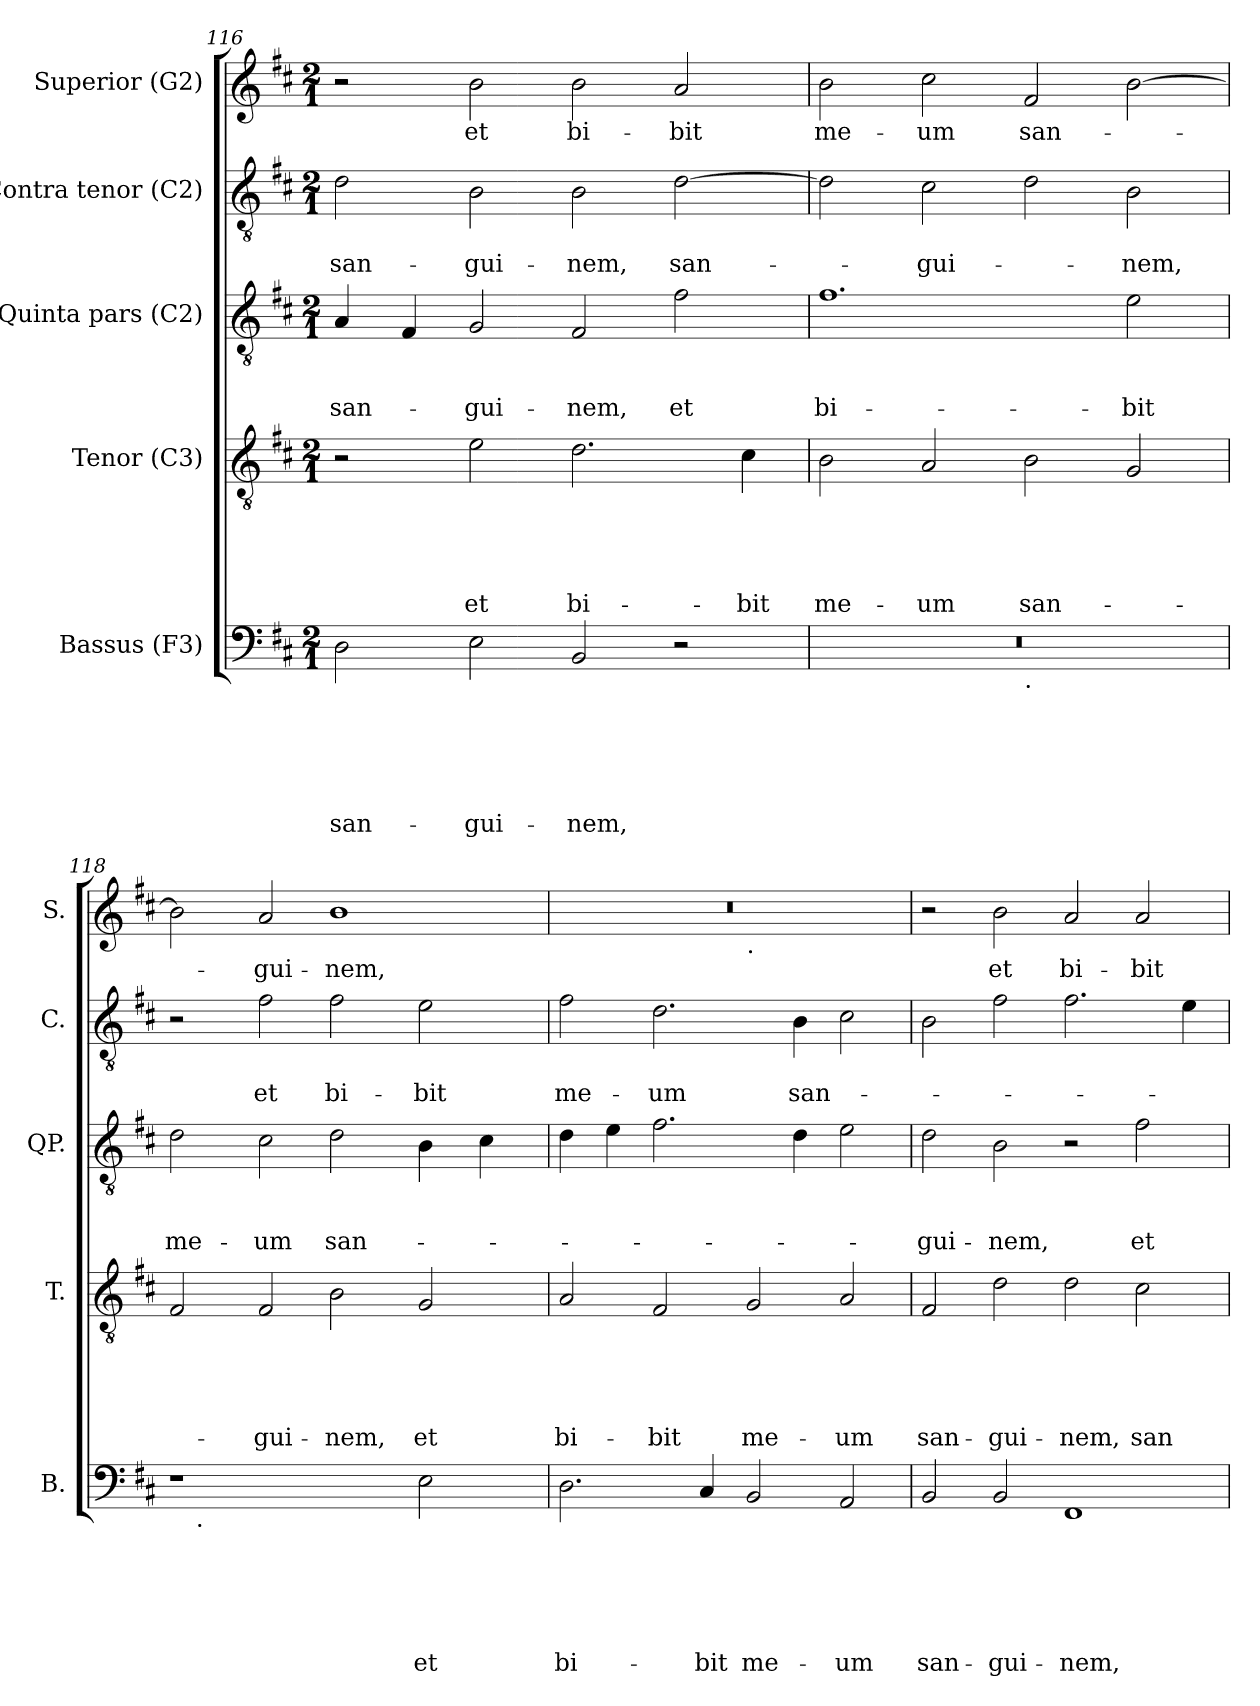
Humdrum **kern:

**kern	**text	**text	**text	**text	**text	**text	**kern	**text	**text	**text	**text	**text	**kern	**text	**text	**text	**kern	**text	**text	**kern	**text
*part5	*part5	*part5	*part5	*part5	*part5	*part5	*part4	*part4	*part4	*part4	*part4	*part4	*part3	*part3	*part3	*part3	*part2	*part2	*part2	*part1	*part1
*staff5	*staff5	*staff5	*staff5	*staff5	*staff5	*staff5	*staff4	*staff4	*staff4	*staff4	*staff4	*staff4	*staff3	*staff3	*staff3	*staff3	*staff2	*staff2	*staff2	*staff1	*staff1
*I"Bassus (F3)	*	*	*	*	*	*	*I"Tenor (C3)	*	*	*	*	*	*I"Quinta pars (C2)	*	*	*	*I"Contra tenor (C2)	*	*	*I"Superior (G2)	*
*I'B.	*	*	*	*	*	*	*I'T.	*	*	*	*	*	*I'QP.	*	*	*	*I'C.	*	*	*I'S.	*
!!LO:LB:g=z
*clefF4	*	*	*	*	*	*	*clefGv2	*	*	*	*	*	*clefGv2	*	*	*	*clefGv2	*	*	*clefG2	*
*k[f#c#]	*	*	*	*	*	*	*k[f#c#]	*	*	*	*	*	*k[f#c#]	*	*	*	*k[f#c#]	*	*	*k[f#c#]	*
*D:	*	*	*	*	*	*	*D:	*	*	*	*	*	*D:	*	*	*	*D:	*	*	*D:	*
*M2/1	*	*	*	*	*	*	*M2/1	*	*	*	*	*	*M2/1	*	*	*	*M2/1	*	*	*M2/1	*
=116	=116	=116	=116	=116	=116	=116	=116	=116	=116	=116	=116	=116	=116	=116	=116	=116	=116	=116	=116	=116	=116
!	!	!	!	!	!	!LO:LY:b	!	!	!	!	!	!	!	!	!	!LO:LY:b	!	!	!LO:LY:b	!	!
2D\	.	.	.	.	.	san-	2r	.	.	.	.	.	4A/	.	.	san-	2d\	.	san-	2r	.
.	.	.	.	.	.	.	.	.	.	.	.	.	4F#/	.	.	.	.	.	.	.	.
!	!	!	!	!	!	!LO:LY:b	!	!	!	!	!	!LO:LY:b	!	!	!	!LO:LY:b	!	!	!LO:LY:b	!	!LO:LY:b
2E\	.	.	.	.	.	-gui-	2e\	.	.	.	.	et	2G/	.	.	-gui-	2B\	.	-gui-	2b\	et
!	!	!	!	!	!	!LO:LY:b	!	!	!	!	!	!LO:LY:b	!	!	!	!LO:LY:b	!	!	!LO:LY:b	!	!LO:LY:b
2BB/	.	.	.	.	.	-nem,	2.d\	.	.	.	.	bi-	2F#/	.	.	-nem,	2B\	.	-nem,	2b\	bi-
!	!	!	!	!	!	!	!	!	!	!	!	!	!	!	!	!LO:LY:b	!	!	!LO:LY:b	!	!LO:LY:b
2r	.	.	.	.	.	.	.	.	.	.	.	.	2f#\	.	.	et	[>2d\	.	san-	2a/	-bit
!	!	!	!	!	!	!	!	!	!	!	!	!LO:LY:b	!	!	!	!	!	!	!	!	!
.	.	.	.	.	.	.	4c#\	.	.	.	.	-bit	.	.	.	.	.	.	.	.	.
=117	=117	=117	=117	=117	=117	=117	=117	=117	=117	=117	=117	=117	=117	=117	=117	=117	=117	=117	=117	=117	=117
!	!	!	!	!	!	!	!	!	!	!	!	!LO:LY:b	!	!	!	!LO:LY:b	!	!	!	!	!LO:LY:b
*^	*	*	*	*	*	*	*	*	*	*	*	*	*	*	*	*	*	*	*	*	*
0r	1ryy	.	.	.	.	.	.	2B\	.	.	.	.	me-	1.f#	.	.	bi-	2d\]	.	.	2b\	me-
!	!	!	!	!	!	!	!	!	!	!	!	!	!LO:LY:b	!	!	!	!	!	!	!LO:LY:b	!	!LO:LY:b
.	.	.	.	.	.	.	.	2A/	.	.	.	.	-um	.	.	.	.	2c#\	.	-gui-	2cc#\	-um
!	!LO:TX:b:t=.	!	!	!	!	!	!	!	!	!	!	!	!	!	!	!	!	!	!	!	!	!
!	!	!	!	!	!	!	!	!	!	!	!	!	!LO:LY:b	!	!	!	!	!	!	!	!	!LO:LY:b
.	1ryy	.	.	.	.	.	.	2B\	.	.	.	.	san-	.	.	.	.	2d\	.	.	2f#/	san-
!	!	!	!	!	!	!	!	!	!	!	!	!	!	!	!	!	!LO:LY:b	!	!	!LO:LY:b	!	!
.	.	.	.	.	.	.	.	2G/	.	.	.	.	.	2e\	.	.	-bit	2B\	.	-nem,	[>2b\	.
=118	=118	=118	=118	=118	=118	=118	=118	=118	=118	=118	=118	=118	=118	=118	=118	=118	=118	=118	=118	=118	=118	=118
!	!	!	!	!	!	!	!	!	!	!	!	!	!	!	!	!	!LO:LY:b	!	!	!	!	!
1r	16.ryy	.	.	.	.	.	.	2F#/	.	.	.	.	.	2d\	.	.	me-	2r	.	.	2b\]	.
!	!LO:TX:b:t=.	!	!	!	!	!	!	!	!	!	!	!	!	!	!	!	!	!	!	!	!	!
.	1ryy	.	.	.	.	.	.	.	.	.	.	.	.	.	.	.	.	.	.	.	.	.
!	!	!	!	!	!	!	!	!	!	!	!	!	!LO:LY:b	!	!	!	!LO:LY:b	!	!	!LO:LY:b	!	!LO:LY:b
.	.	.	.	.	.	.	.	2F#/	.	.	.	.	-gui-	2c#\	.	.	-um	2f#\	.	et	2a/	-gui-
!	!	!	!	!	!	!	!	!	!	!	!	!	!LO:LY:b	!	!	!	!LO:LY:b	!	!	!LO:LY:b	!	!LO:LY:b
2ryy	.	.	.	.	.	.	.	2B\	.	.	.	.	-nem,	2d\	.	.	san-	2f#\	.	bi-	1b	-nem,
.	2ryy	.	.	.	.	.	.	.	.	.	.	.	.	.	.	.	.	.	.	.	.	.
!	!	!	!	!	!	!	!LO:LY:b	!	!	!	!	!	!LO:LY:b	!	!	!	!	!	!	!LO:LY:b	!	!
2E\	.	.	.	.	.	.	et	2G/	.	.	.	.	et	4B\	.	.	.	2e\	.	-bit	.	.
.	4ryy	.	.	.	.	.	.	.	.	.	.	.	.	.	.	.	.	.	.	.	.	.
.	.	.	.	.	.	.	.	.	.	.	.	.	.	4c#\	.	.	.	.	.	.	.	.
.	8ryy	.	.	.	.	.	.	.	.	.	.	.	.	.	.	.	.	.	.	.	.	.
.	32ryy	.	.	.	.	.	.	.	.	.	.	.	.	.	.	.	.	.	.	.	.	.
=119	=119	=119	=119	=119	=119	=119	=119	=119	=119	=119	=119	=119	=119	=119	=119	=119	=119	=119	=119	=119	=119	=119
!	!	!	!	!	!	!	!LO:LY:b	!	!	!	!	!	!LO:LY:b	!	!	!	!	!	!	!LO:LY:b	!	!
*v	*v	*	*	*	*	*	*	*	*	*	*	*	*	*	*	*	*	*	*	*	*^	*
2.D\	.	.	.	.	.	bi-	2A/	.	.	.	.	bi-	4d\	.	.	.	2f#\	.	me-	0r	1ryy	.
.	.	.	.	.	.	.	.	.	.	.	.	.	4e\	.	.	.	.	.	.	.	.	.
!	!	!	!	!	!	!	!	!	!	!	!	!LO:LY:b	!	!	!	!	!	!	!LO:LY:b	!	!	!
.	.	.	.	.	.	.	2F#/	.	.	.	.	-bit	2.f#\	.	.	.	2.d\	.	-um	.	.	.
!	!	!	!	!	!	!LO:LY:b	!	!	!	!	!	!	!	!	!	!	!	!	!	!	!	!
4C#/	.	.	.	.	.	-bit	.	.	.	.	.	.	.	.	.	.	.	.	.	.	.	.
!	!	!	!	!	!	!	!	!	!	!	!	!	!	!	!	!	!	!	!	!	!LO:TX:b:t=.	!
!	!	!	!	!	!	!LO:LY:b	!	!	!	!	!	!LO:LY:b	!	!	!	!	!	!	!	!	!	!
2BB/	.	.	.	.	.	me-	2G/	.	.	.	.	me-	.	.	.	.	.	.	.	.	1ryy	.
!	!	!	!	!	!	!	!	!	!	!	!	!	!	!	!	!	!	!	!LO:LY:b	!	!	!
.	.	.	.	.	.	.	.	.	.	.	.	.	4d\	.	.	.	4B\	.	san-	.	.	.
!	!	!	!	!	!	!LO:LY:b	!	!	!	!	!	!LO:LY:b	!	!	!	!	!	!	!	!	!	!
2AA/	.	.	.	.	.	-um	2A/	.	.	.	.	-um	2e\	.	.	.	2c#\	.	.	.	.	.
!!LO:PB:g=z
=120	=120	=120	=120	=120	=120	=120	=120	=120	=120	=120	=120	=120	=120	=120	=120	=120	=120	=120	=120	=120	=120	=120
!	!	!	!	!	!	!LO:LY:b	!	!	!	!	!	!LO:LY:b	!	!	!	!LO:LY:b	!	!	!	!	!	!
*	*	*	*	*	*	*	*	*	*	*	*	*	*	*	*	*	*	*	*	*v	*v	*
2BB/	.	.	.	.	.	san-	2F#/	.	.	.	.	san-	2d\	.	.	-gui-	2B\	.	.	2r	.
!	!	!	!	!	!	!LO:LY:b	!	!	!	!	!	!LO:LY:b	!	!	!	!LO:LY:b	!	!	!	!	!LO:LY:b
2BB/	.	.	.	.	.	-gui-	2d\	.	.	.	.	-gui-	2B\	.	.	-nem,	2f#\	.	.	2b\	et
!	!	!	!	!	!	!LO:LY:b	!	!	!	!	!	!LO:LY:b	!	!	!	!	!	!	!	!	!LO:LY:b
1FF#	.	.	.	.	.	-nem,	2d\	.	.	.	.	-nem,	2r	.	.	.	2.f#\	.	.	2a/	bi-
!	!	!	!	!	!	!	!	!	!	!	!	!LO:LY:b	!	!	!	!LO:LY:b	!	!	!	!	!LO:LY:b
.	.	.	.	.	.	.	2c#\	.	.	.	.	san-	2f#\	.	.	et	.	.	.	2a/	-bit
.	.	.	.	.	.	.	.	.	.	.	.	.	.	.	.	.	4e\	.	.	.	.
=	=	=	=	=	=	=	=	=	=	=	=	=	=	=	=	=	=	=	=	=	=
*-	*-	*-	*-	*-	*-	*-	*-	*-	*-	*-	*-	*-	*-	*-	*-	*-	*-	*-	*-	*-	*-
